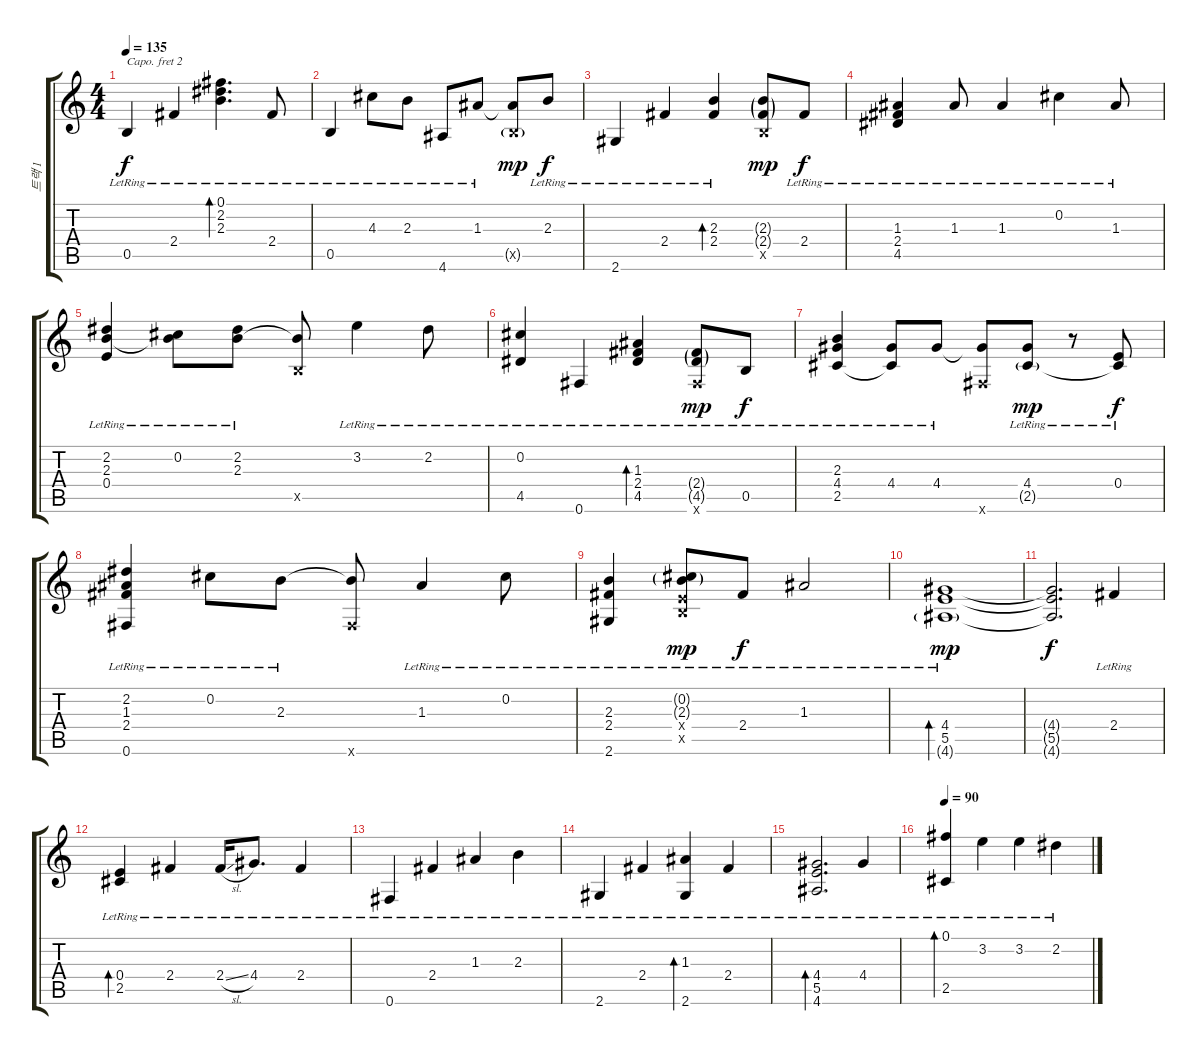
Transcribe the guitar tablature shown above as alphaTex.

\track ("트랙 1" "트랙 1") {instrument acousticguitarsteel}
\staff {score tabs}
\capo 2
\tuning (E4 B3 G3 D3 A2 E2) {hide}
\ts (4 4)
\tempo 135
\clef g2
\ks c
0.5{lr}.4{dy f} 2.4{lr}.4 (0.1{lr} 2.2{lr} 2.3).4{d bd 120} 2.4{lr}.8 |
0.5{lr}.4 4.3{lr}.8 2.3{lr}.8 4.6{lr}.8 1.3{lr}.8 (1.3{t} 0.5{g x}).8{dy mp} 2.3{lr}.8{dy f} |
2.6{lr}.4 2.4{lr}.4 (2.3{lr} 2.4{lr}).4{bd 120} (2.3{g} 2.4{g} 0.5{x}).8{dy mp} 2.4{lr}.8{dy f} |
(1.3{lr} 2.4{lr} 4.5{lr}).4 1.3{lr}.8 1.3{lr}.4 0.2{lr}.4 1.3{lr}.8 |
(2.2{lr} 2.3{lr} 0.4{lr}).4 (0.2{lr} 2.3{t}).8 (2.2{lr} 2.3{lr}).8 (2.3{t} 0.5{x}).8 3.2{lr}.4 2.2{lr}.8 |
(0.2 4.5{lr}).4 0.6{lr}.4 (1.3 2.4{lr} 4.5{lr}).4{bd 480} (2.4{g lr} 4.5{g} 0.6{x}).8{dy mp} 0.5{lr}.8{dy f} |
(2.3 4.4{lr} 2.5{lr}).4 (4.4{lr} 2.5{t}).8 4.4{lr}.8 (4.4{t} 0.6{x}).8 (4.4{lr} 2.5{g}).8{dy mp} r.8 (0.4{lr} 2.5{t}).8{dy f} |
(2.2{lr} 1.3{lr} 2.4{lr} 0.6{lr}).4 0.2{lr}.8 2.3{lr}.8 (2.3{t} 0.6{x}).8 1.3{lr}.4 0.2{lr}.8 |
(2.3{lr} 2.4{lr} 2.6{lr}).4 (0.2{g lr} 2.3{g lr} 0.4{x} 0.5{x}).8{dy mp} 2.4{lr}.8{dy f} 1.3{lr}.2 |
(4.4{lr} 5.5{lr} 4.6{g lr}).1{bd 240 dy mp} |
(4.4{t} 5.5{t} 4.6{t}).2{d dy f} 2.4{lr}.4 |
(0.4{lr} 2.5{lr}).4{bd 240} 2.4{lr}.4 2.4{sl lr}.16 4.4{lr}.8{d} 2.4{lr}.4 |
0.6{lr}.4 2.4{lr}.4 1.3{lr}.4 2.3{lr}.4 |
2.6{lr}.4 2.4{lr}.4 (1.3{lr} 2.6{lr}).4{bd 240} 2.4{lr}.4 |
(4.4{lr} 5.5{lr} 4.6{lr}).2{d bd 240} 4.4{lr}.4 |
\tempo 90
(0.1{lr} 2.5{lr}).4{bd 480} 3.2{lr}.4 3.2{lr}.4 2.2{lr}.4
